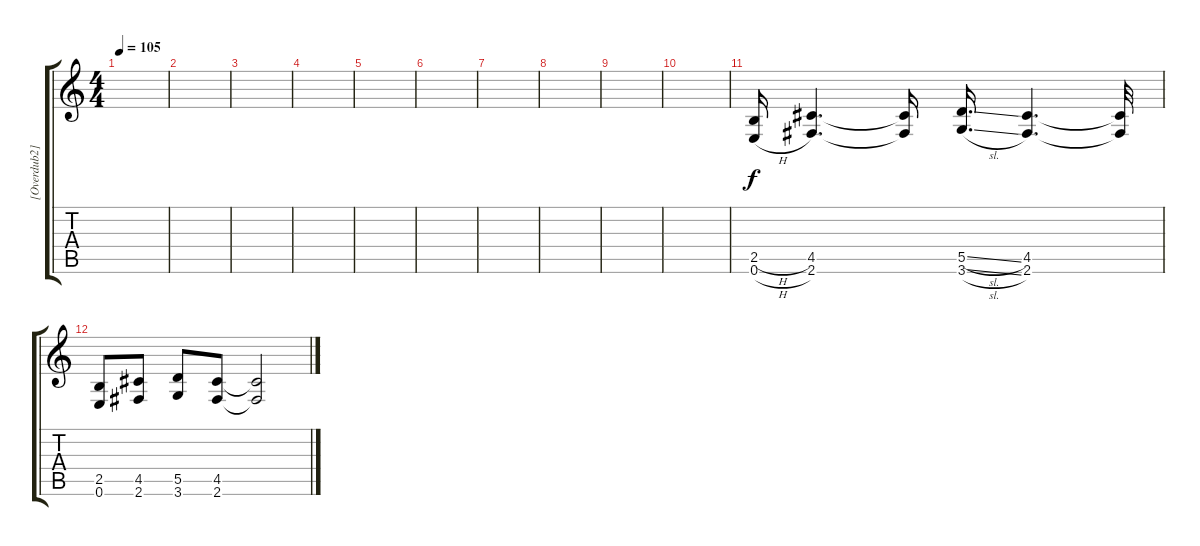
\track ("[Overdub2]" "[Overdub2]") {instrument distortionguitar}
\staff {score tabs}
\tuning (E4 B3 G3 D3 A2 E2) {hide}
\ts (4 4)
\tempo 105
\clef g2
\ks c
|
|
|
|
|
|
|
|
|
|
(2.5{h} 0.6{h}).16{volume 14 balance 15} (4.5 2.6).4{d} (4.5{t} 2.6{t}).16 (5.5{sl} 3.6{sl}).16{d} (4.5 2.6).4{d} (4.5{t} 2.6{t}).32 |
(2.5 0.6).8 (4.5 2.6).8 (5.5 3.6).8 (4.5 2.6).8 (4.5{t} 2.6{t}).2
